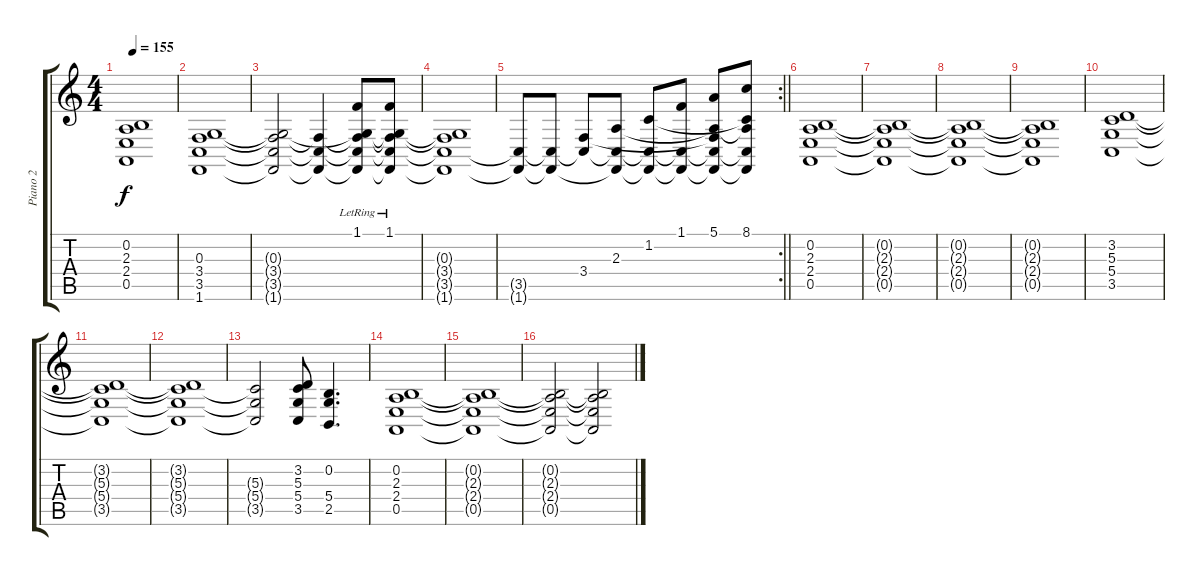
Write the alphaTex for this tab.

\track ("Piano 2" "Piano 2") {instrument acousticgrandpiano}
\staff {score tabs}
\tuning (E4 B3 G3 D3 A2 E2) {hide}
\ts (4 4)
\tempo 155
\clef g2
\ks c
(0.2{t} 2.3{t} 2.4{t} 0.5{t}).1{dy f} |
(0.3 3.4 3.5 1.6).1 |
(0.3{t} 3.4{t} 3.5{t} 1.6{t}).2 (3.4{t} 3.5{t} 1.6{t}).4 (1.1{lr} 0.3{t} 3.4{t} 3.5{t} 1.6{t}).8 (1.1{lr} 0.3{t} 3.4{t} 3.5{t} 1.6{t}).8 |
(0.3{t} 3.4{t} 3.5{t} 1.6{t}).1 |
\rc 2
\barLineRight lightlight
(3.5{t} 1.6{t}).8 (3.5{t} 1.6{t}).8 (3.4 3.5{t}).8 (2.3 3.5{t} 1.6{t}).8 (1.2 3.5{t} 1.6{t}).8 (1.1 3.5{t} 1.6{t}).8 (5.1 2.3{t} 3.4{t} 3.5{t} 1.6{t}).8 (8.1 1.2{t} 2.3{t} 3.5{t} 1.6{t}).8 |
\section ("" "")
(0.2 2.3 2.4 0.5).1 |
(0.2{t} 2.3{t} 2.4{t} 0.5{t}).1 |
(0.2{t} 2.3{t} 2.4{t} 0.5{t}).1 |
(0.2{t} 2.3{t} 2.4{t} 0.5{t}).1 |
(3.2 5.3 5.4 3.5).1 |
(3.2{t} 5.3{t} 5.4{t} 3.5{t}).1 |
(3.2{t} 5.3{t} 5.4{t} 3.5{t}).1 |
(5.3{t} 5.4{t} 3.5{t}).2 (3.2 5.3 5.4 3.5).8 (0.2 5.4 2.5).4{d} |
(0.2 2.3 2.4 0.5).1 |
(0.2{t} 2.3{t} 2.4{t} 0.5{t}).1 |
(0.2{t} 2.3{t} 2.4{t} 0.5{t}).2 (0.2{t} 2.3{t} 2.4{t} 0.5{t}).2
